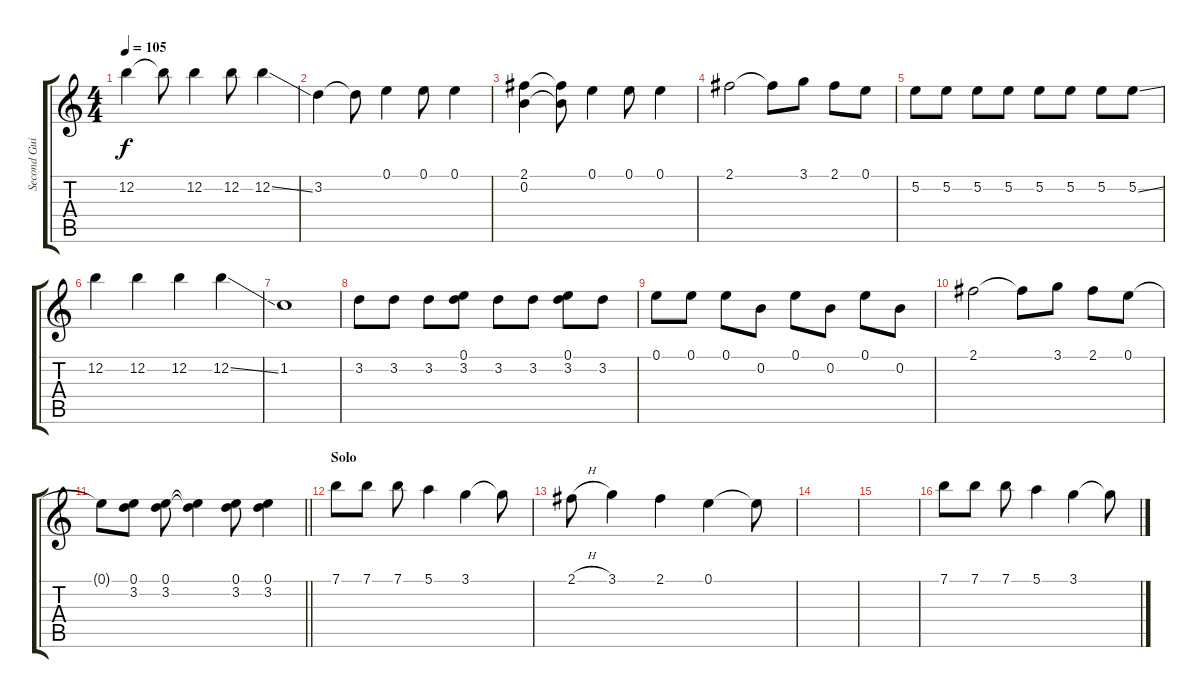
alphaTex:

\track ("Second Guitar (fills)" "Second Gui") {instrument electricguitarjazz}
\staff {score tabs}
\tuning (E4 B3 G3 D3 A2 E2) {hide}
\ts (4 4)
\tempo 105
\clef g2
\ks c
12.2.4{dy f} 12.2{t}.8 12.2.4 12.2.8 12.2{ss}.4 |
3.2.4 3.2{t}.8 0.1.4 0.1.8 0.1.4 |
(2.1 0.2).4 (2.1{t} 0.2{t}).8 0.1.4 0.1.8 0.1.4 |
2.1.2 2.1{t}.8 3.1.8 2.1.8 0.1.8 |
5.2.8 5.2.8 5.2.8 5.2.8 5.2.8 5.2.8 5.2.8 5.2{ss}.8 |
12.2.4 12.2.4 12.2.4 12.2{ss}.4 |
1.2.1 |
3.2.8 3.2.8 3.2.8 (0.1 3.2).8 3.2.8 3.2.8 (0.1 3.2).8 3.2.8 |
0.1.8 0.1.8 0.1.8 0.2.8 0.1.8 0.2.8 0.1.8 0.2.8 |
2.1.2 2.1{t}.8 3.1.8 2.1.8 0.1.8 |
\barLineRight lightlight
0.1{t}.8 (0.1 3.2).8 (0.1 3.2).8 (0.1{t} 3.2{t}).4 (0.1 3.2).8 (0.1 3.2).4 |
\section ("" "Solo")
7.1.8 7.1.8 7.1.8 5.1.4 3.1.4 3.1{t}.8 |
2.1{h}.8 3.1.4 2.1.4 0.1.4 0.1{t}.8 |
|
|
7.1.8 7.1.8 7.1.8 5.1.4 3.1.4 3.1{t}.8
